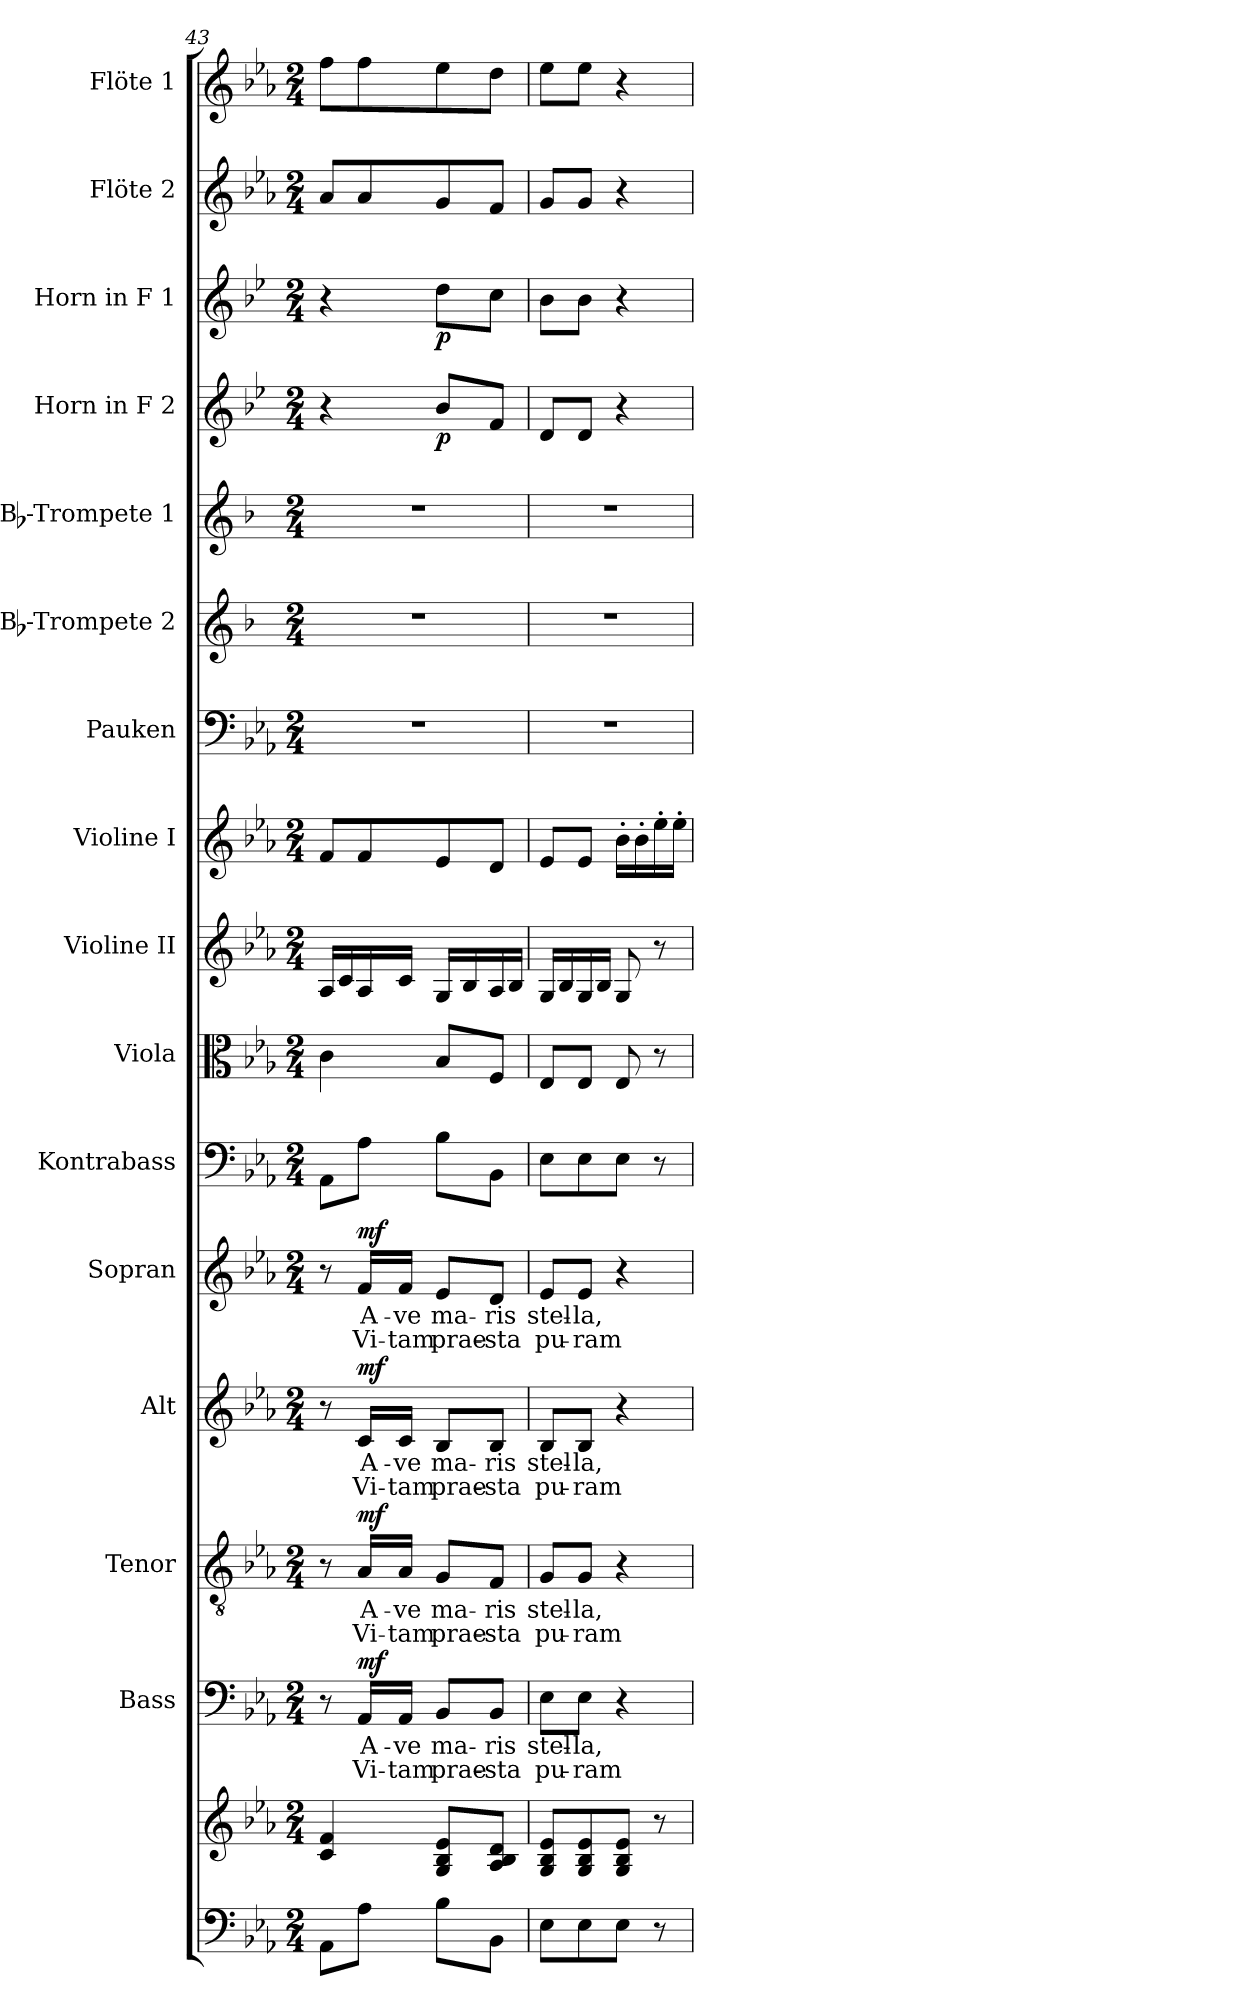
**kern	**kern	**kern	**text	**text	**dynam	**kern	**text	**text	**dynam	**kern	**text	**text	**dynam	**kern	**text	**text	**dynam	**kern	**kern	**kern	**kern	**kern	**kern	**kern	**kern	**dynam	**kern	**dynam	**kern	**kern
*part16	*part16	*part15	*part15	*part15	*part15	*part14	*part14	*part14	*part14	*part13	*part13	*part13	*part13	*part12	*part12	*part12	*part12	*part11	*part10	*part9	*part8	*part7	*part6	*part5	*part4	*part4	*part3	*part3	*part2	*part1
*staff17	*staff16	*staff15	*staff15	*staff15	*staff15	*staff14	*staff14	*staff14	*staff14	*staff13	*staff13	*staff13	*staff13	*staff12	*staff12	*staff12	*staff12	*staff11	*staff10	*staff9	*staff8	*staff7	*staff6	*staff5	*staff4	*staff4	*staff3	*staff3	*staff2	*staff1
*	*	*I"Bass	*	*	*	*I"Tenor	*	*	*	*I"Alt	*	*	*	*I"Sopran	*	*	*	*I"Kontrabass	*I"Viola	*I"Violine II	*I"Violine I	*I"Pauken	*I"Bb-Trompete 2	*I"Bb-Trompete 1	*I"Horn in F 2	*	*I"Horn in F 1	*	*I"Flöte 2	*I"Flöte 1
*	*	*I'B.	*	*	*	*I'T.	*	*	*	*I'A.	*	*	*	*I'S.	*	*	*	*I'Kb.	*I'Vla.	*I'Vl. II	*I'Vl. I	*I'Pk.	*I'Bb Trp. 2	*I'Bb Trp. 1	*	*	*	*	*I'Fl. 2	*I'Fl. 1
*clefF4	*clefG2	*clefF4	*	*	*	*clefGv2	*	*	*	*clefG2	*	*	*	*clefG2	*	*	*	*clefF4	*clefC3	*clefG2	*clefG2	*clefF4	*clefG2	*clefG2	*clefG2	*	*clefG2	*	*clefG2	*clefG2
*	*	*	*	*	*	*	*	*	*	*	*	*	*	*	*	*	*	*ITrd7c12	*	*	*	*	*ITrd1c2	*ITrd1c2	*ITrd4c7	*	*ITrd4c7	*	*	*
*k[b-e-a-]	*k[b-e-a-]	*k[b-e-a-]	*	*	*	*k[b-e-a-]	*	*	*	*k[b-e-a-]	*	*	*	*k[b-e-a-]	*	*	*	*k[b-e-a-]	*k[b-e-a-]	*k[b-e-a-]	*k[b-e-a-]	*k[b-e-a-]	*k[b-e-a-]	*k[b-e-a-]	*k[b-e-a-]	*	*k[b-e-a-]	*	*k[b-e-a-]	*k[b-e-a-]
*E-:	*E-:	*E-:	*	*	*	*E-:	*	*	*	*E-:	*	*	*	*E-:	*	*	*	*E-:	*E-:	*E-:	*E-:	*E-:	*E-:	*E-:	*E-:	*	*E-:	*	*E-:	*E-:
*M2/4	*M2/4	*M2/4	*	*	*	*M2/4	*	*	*	*M2/4	*	*	*	*M2/4	*	*	*	*M2/4	*M2/4	*M2/4	*M2/4	*M2/4	*M2/4	*M2/4	*M2/4	*	*M2/4	*	*M2/4	*M2/4
=43	=43	=43	=43	=43	=43	=43	=43	=43	=43	=43	=43	=43	=43	=43	=43	=43	=43	=43	=43	=43	=43	=43	=43	=43	=43	=43	=43	=43	=43	=43
8AA-\L	4c/ 4f/	8r	.	.	.	8r	.	.	.	8r	.	.	.	8r	.	.	.	8AAA-\L	4c\	16A-/LL	8f/L	2r	2r	2r	4r	.	4r	.	8a-/L	8ff\L
.	.	.	.	.	.	.	.	.	.	.	.	.	.	.	.	.	.	.	.	16c/	.	.	.	.	.	.	.	.	.	.
!	!	!	!LO:LY:b	!LO:LY:b	!LO:DY:a	!	!LO:LY:b	!LO:LY:b	!LO:DY:a	!	!LO:LY:b	!LO:LY:b	!LO:DY:a	!	!LO:LY:b	!LO:LY:b	!LO:DY:a	!	!	!	!	!	!	!	!	!	!	!	!	!
8A-\J	.	16AA-/LL	A-	Vi-	mf	16A-/LL	A-	Vi-	mf	16c/LL	A-	Vi-	mf	16f/LL	A-	Vi-	mf	8AA-\J	.	16A-/	8f/	.	.	.	.	.	.	.	8a-/	8ff\
!	!	!	!LO:LY:b	!LO:LY:b	!	!	!LO:LY:b	!LO:LY:b	!	!	!LO:LY:b	!LO:LY:b	!	!	!LO:LY:b	!LO:LY:b	!	!	!	!	!	!	!	!	!	!	!	!	!	!
.	.	16AA-/JJ	-ve	-tam	.	16A-/JJ	-ve	-tam	.	16c/JJ	-ve	-tam	.	16f/JJ	-ve	-tam	.	.	.	16c/JJ	.	.	.	.	.	.	.	.	.	.
!	!	!	!LO:LY:b	!LO:LY:b	!	!	!LO:LY:b	!LO:LY:b	!	!	!LO:LY:b	!LO:LY:b	!	!	!LO:LY:b	!LO:LY:b	!	!	!	!	!	!	!	!	!	!LO:DY:b	!	!LO:DY:b	!	!
8B-\L	8G/ 8B-/ 8e-/L	8BB-/L	ma-	prae-	.	8G/L	ma-	prae-	.	8B-/L	ma-	prae-	.	8e-/L	ma-	prae-	.	8BB-\L	8B-/L	16G/LL	8e-/	.	.	.	8e-/L	p	8g\L	p	8g/	8ee-\
.	.	.	.	.	.	.	.	.	.	.	.	.	.	.	.	.	.	.	.	16B-/	.	.	.	.	.	.	.	.	.	.
!	!	!	!LO:LY:b	!LO:LY:b	!	!	!LO:LY:b	!LO:LY:b	!	!	!LO:LY:b	!LO:LY:b	!	!	!LO:LY:b	!LO:LY:b	!	!	!	!	!	!	!	!	!	!	!	!	!	!
8BB-\J	8A-/ 8B-/ 8d/J	8BB-/J	-ris	-sta	.	8F/J	-ris	-sta	.	8B-/J	-ris	-sta	.	8d/J	-ris	-sta	.	8BBB-\J	8F/J	16A-/	8d/J	.	.	.	8B-/J	.	8f\J	.	8f/J	8dd\J
.	.	.	.	.	.	.	.	.	.	.	.	.	.	.	.	.	.	.	.	16B-/JJ	.	.	.	.	.	.	.	.	.	.
=44	=44	=44	=44	=44	=44	=44	=44	=44	=44	=44	=44	=44	=44	=44	=44	=44	=44	=44	=44	=44	=44	=44	=44	=44	=44	=44	=44	=44	=44	=44
!	!	!	!LO:LY:b	!LO:LY:b	!	!	!LO:LY:b	!LO:LY:b	!	!	!LO:LY:b	!LO:LY:b	!	!	!LO:LY:b	!LO:LY:b	!	!	!	!	!	!	!	!	!	!	!	!	!	!
8E-\L	8G/ 8B-/ 8e-/L	8E-\L	stel-	pu-	.	8G/L	stel-	pu-	.	8B-/L	stel-	pu-	.	8e-/L	stel-	pu-	.	8EE-\L	8E-/L	16G/LL	8e-/L	2r	2r	2r	8G/L	.	8e-\L	.	8g/L	8ee-\L
.	.	.	.	.	.	.	.	.	.	.	.	.	.	.	.	.	.	.	.	16B-/	.	.	.	.	.	.	.	.	.	.
!	!	!	!LO:LY:b	!LO:LY:b	!	!	!LO:LY:b	!LO:LY:b	!	!	!LO:LY:b	!LO:LY:b	!	!	!LO:LY:b	!LO:LY:b	!	!	!	!	!	!	!	!	!	!	!	!	!	!
8E-\	8G/ 8B-/ 8e-/	8E-\J	-la,	-ram	.	8G/J	-la,	-ram	.	8B-/J	-la,	-ram	.	8e-/J	-la,	-ram	.	8EE-\	8E-/J	16G/	8e-/J	.	.	.	8G/J	.	8e-\J	.	8g/J	8ee-\J
.	.	.	.	.	.	.	.	.	.	.	.	.	.	.	.	.	.	.	.	16B-/JJ	.	.	.	.	.	.	.	.	.	.
8E-\J	8G/ 8B-/ 8e-/J	4r	.	.	.	4r	.	.	.	4r	.	.	.	4r	.	.	.	8EE-\J	8E-/	8G/	16b-'>\LL	.	.	.	4r	.	4r	.	4r	4r
.	.	.	.	.	.	.	.	.	.	.	.	.	.	.	.	.	.	.	.	.	16b-'>\	.	.	.	.	.	.	.	.	.
8r	8r	.	.	.	.	.	.	.	.	.	.	.	.	.	.	.	.	8r	8r	8r	16ee-'>\	.	.	.	.	.	.	.	.	.
.	.	.	.	.	.	.	.	.	.	.	.	.	.	.	.	.	.	.	.	.	16ee-'>\JJ	.	.	.	.	.	.	.	.	.
=	=	=	=	=	=	=	=	=	=	=	=	=	=	=	=	=	=	=	=	=	=	=	=	=	=	=	=	=	=	=
*-	*-	*-	*-	*-	*-	*-	*-	*-	*-	*-	*-	*-	*-	*-	*-	*-	*-	*-	*-	*-	*-	*-	*-	*-	*-	*-	*-	*-	*-	*-
